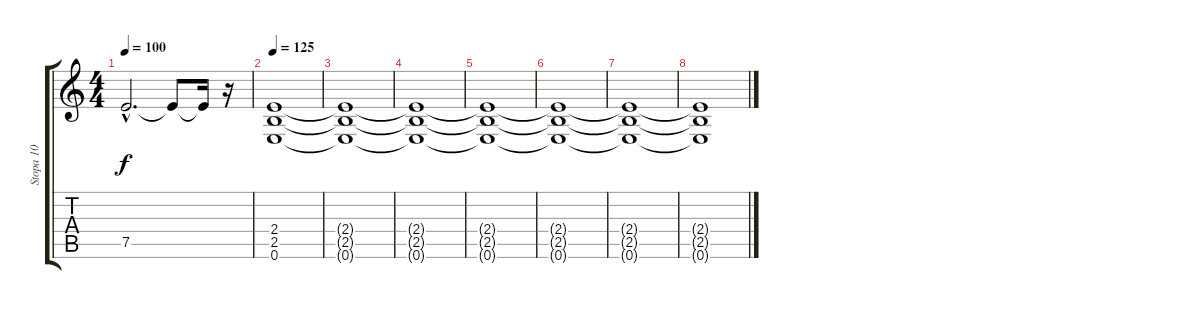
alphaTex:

\track ("Stopa 10" "Stopa 10") {instrument distortionguitar}
\staff {score tabs}
\tuning (E4 B3 G3 D3 A2 E2) {hide}
\ts (4 4)
\tempo 100
\clef g2
\ks c
7.5{hac t}.2{d dy f} 7.5{t}.8 7.5{t}.16 r.16{volume 14} |
\tempo 125
(2.4 2.5 0.6).1{volume 8} |
(2.4{t} 2.5{t} 0.6{t}).1 |
(2.4{t} 2.5{t} 0.6{t}).1{volume 4} |
(2.4{t} 2.5{t} 0.6{t}).1 |
(2.4{t} 2.5{t} 0.6{t}).1 |
(2.4{t} 2.5{t} 0.6{t}).1{volume 4} |
(2.4{t} 2.5{t} 0.6{t}).1{volume 0}
